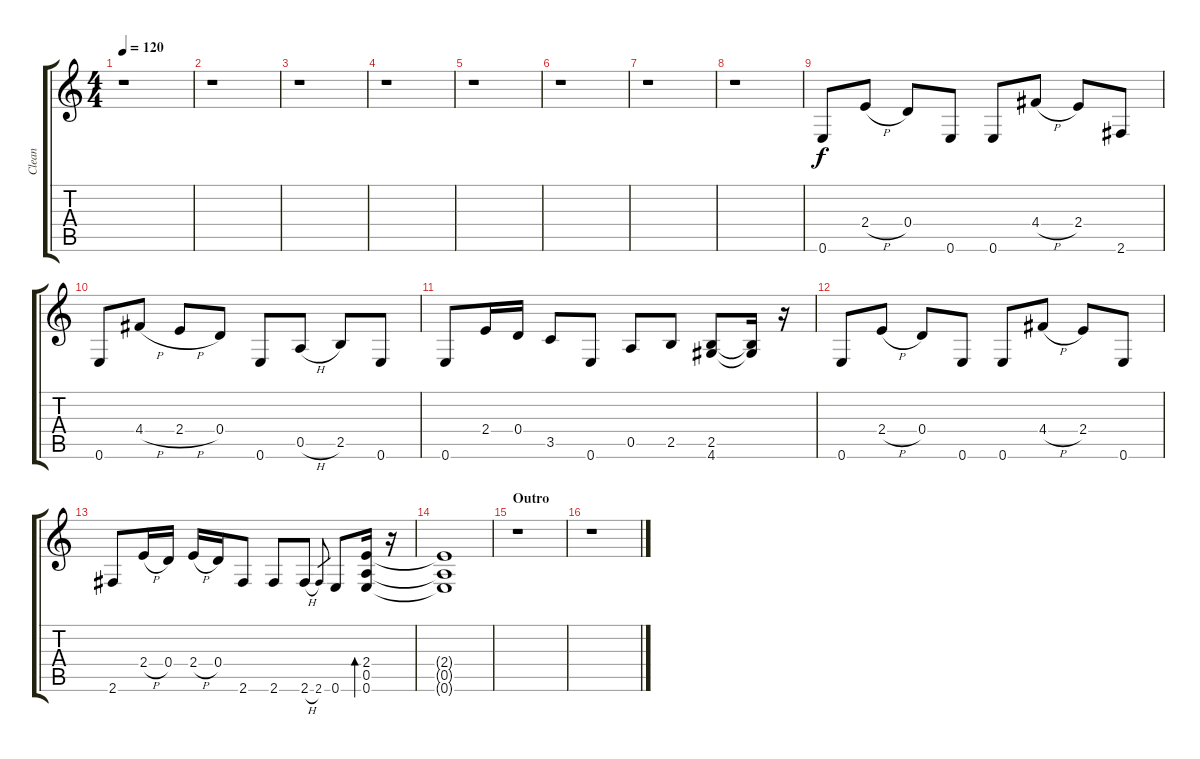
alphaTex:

\track ("Clean" "Clean") {instrument electricguitarclean}
\staff {score tabs}
\tuning (E4 B3 G3 D3 A2 E2) {hide}
\ts (4 4)
\tempo 120
\clef g2
\ks c
r.1{dy f} |
r.1 |
r.1 |
r.1 |
r.1 |
r.1 |
r.1 |
r.1 |
0.6.8{volume 13} 2.4{h}.8 0.4.8 0.6.8 0.6.8 4.4{h}.8 2.4.8 2.6.8 |
0.6.8 4.4{h}.8 2.4{h}.8 0.4.8 0.6.8 0.5{h}.8 2.5.8 0.6.8 |
0.6.8 2.4.16 0.4.16 3.5.8 0.6.8 0.5.8 2.5.8 (2.5 4.6).8 (2.5{t} 4.6{t}).16 r.16 |
0.6.8 2.4{h}.8 0.4.8 0.6.8 0.6.8 4.4{h}.8 2.4.8 0.6.8 |
2.6.8 2.4{h}.16 0.4.16 2.4{h}.16 0.4.16 2.6.8 2.6.8 2.6{h}.8 2.6.8{gr} 0.6.8 (2.4 0.5 0.6).16{bd 480} r.16 |
(2.4{t} 0.5{t} 0.6{t}).1 |
\section ("" "Outro")
r.1 |
r.1
